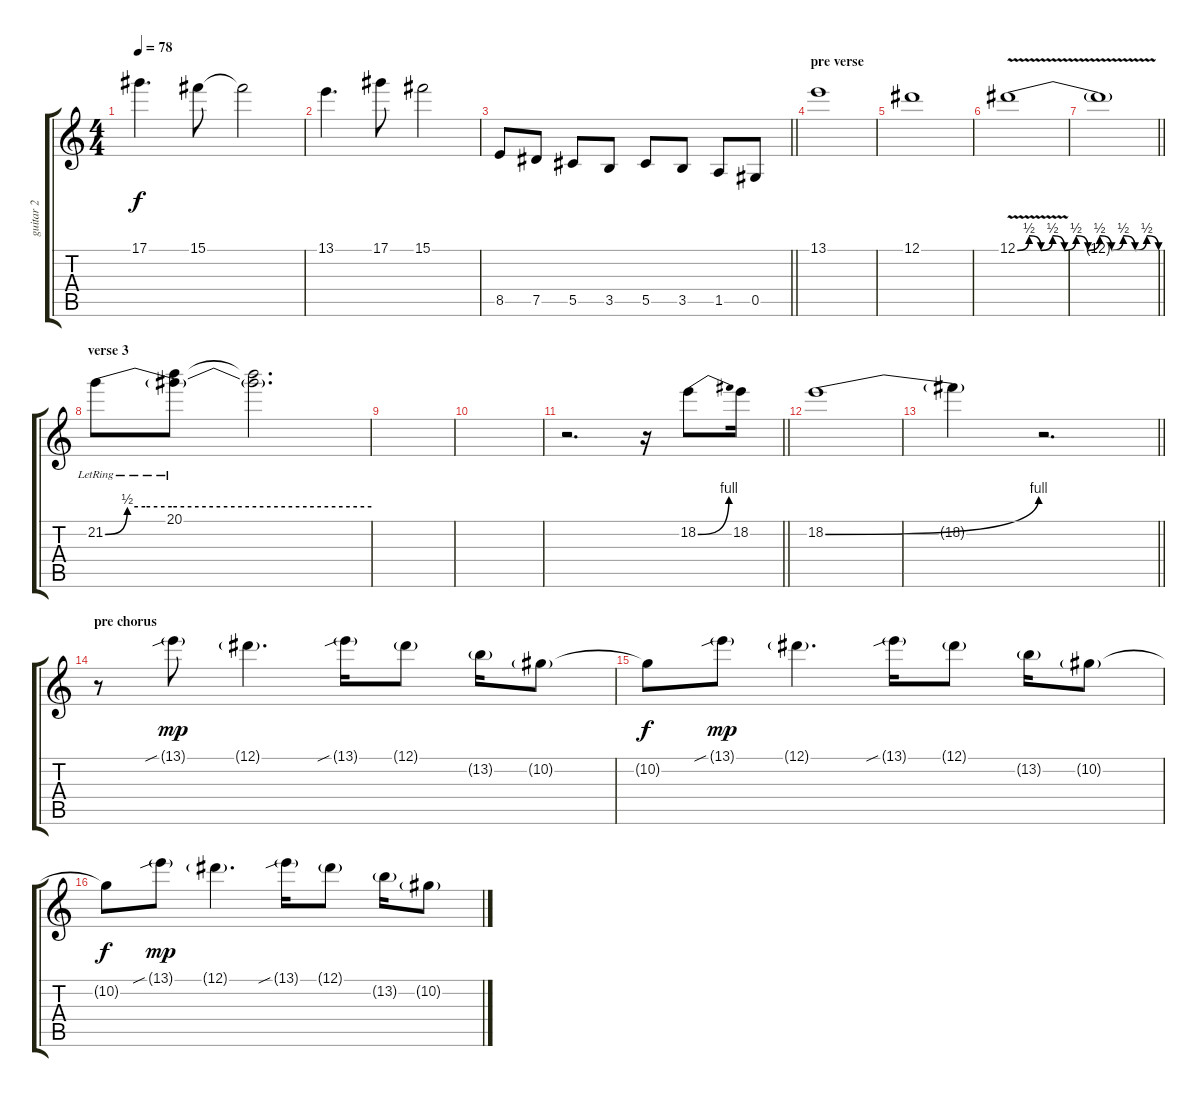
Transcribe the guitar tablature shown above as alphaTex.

\track ("guitar 2" "guitar 2") {instrument distortionguitar}
\staff {score tabs}
\tuning (Eb4 Bb3 Gb3 Db3 Ab2 Eb2) {hide}
\ts (4 4)
\tempo 78
\clef g2
\ks c
17.1.4{d dy f} 15.1.8 15.1{t}.2 |
13.1.4{d} 17.1.8 15.1.2 |
\barLineRight lightlight
8.5.8 7.5.8 5.5.8 3.5.8 5.5.8 3.5.8 1.5.8 0.5.8 |
\section ("" "pre verse")
13.1.1 |
12.1.1 |
12.1{be (custom 0 0 5 2 10 0 15 2 20 0 25 2 30 0 35 2 40 0 45 2 50 0 55 2 60 0) v}.1 |
\barLineRight lightlight
12.1{t}.1 |
\section ("" "verse 3")
21.2{be (custom 0 0 5 2 9 2 15 2 60 2) lr}.8 (20.1{lr} 21.2{t}).8 (20.1{t} 21.2{t}).2{d} |
|
|
\barLineRight lightlight
r.2{d} r.16 18.2{be (bend 0 0 60 4)}.8 18.2.16 |
18.2{be (bend 0 0 60 4)}.1 |
\barLineRight lightlight
18.2{t}.4 r.2{d} |
\section ("" "pre chorus")
r.8 13.1{sib g}.8{dy mp} 12.1{g}.4{d} 13.1{sib g}.16 12.1{g}.8 13.2{g}.16 10.2{g}.8 |
10.2{t}.8{dy f} 13.1{sib g}.8{dy mp} 12.1{g}.4{d} 13.1{sib g}.16 12.1{g}.8 13.2{g}.16 10.2{g}.8 |
10.2{t}.8{dy f} 13.1{sib g}.8{dy mp} 12.1{g}.4{d} 13.1{sib g}.16 12.1{g}.8 13.2{g}.16 10.2{g}.8
